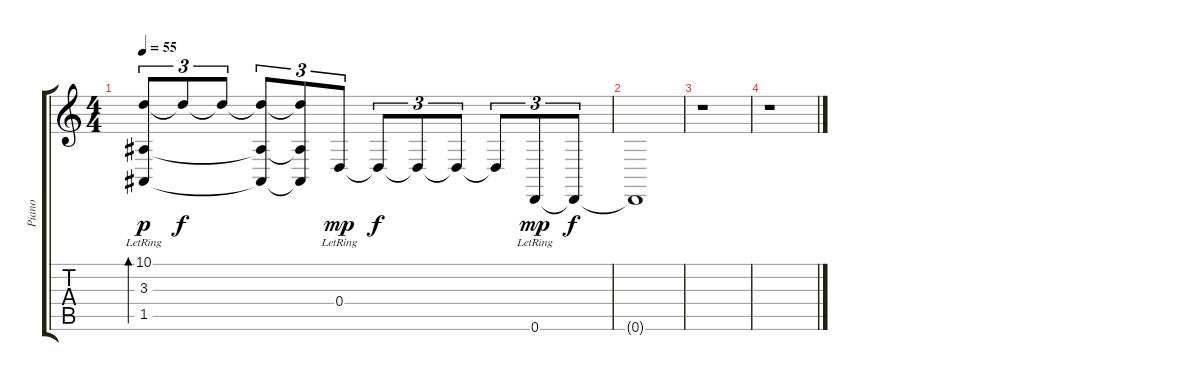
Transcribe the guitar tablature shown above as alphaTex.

\track ("Piano" "Piano") {instrument brightacousticpiano}
\staff {score tabs}
\tuning (E4 B3 G3 D3 A2 D2) {hide}
\ts (4 4)
\tempo 55
\clef g2
\ks c
(10.1{lr} 3.3{lr} 1.5{lr}).8{tu (3 2) bd 60 dy p} 10.1{t}.8{tu (3 2) dy f} 10.1{t}.8{tu (3 2)} (10.1{t} 3.3{t} 1.5{t}).8{tu (3 2)} (10.1{t} 3.3{t} 1.5{t}).8{tu (3 2)} 0.4{lr}.8{tu (3 2) dy mp} 0.4{t}.8{tu (3 2) dy f} 0.4{t}.8{tu (3 2)} 0.4{t}.8{tu (3 2)} 0.4{t}.8{tu (3 2)} 0.6{lr}.8{tu (3 2) dy mp} 0.6{t}.8{tu (3 2) dy f} |
0.6{t}.1 |
r.1 |
r.1
